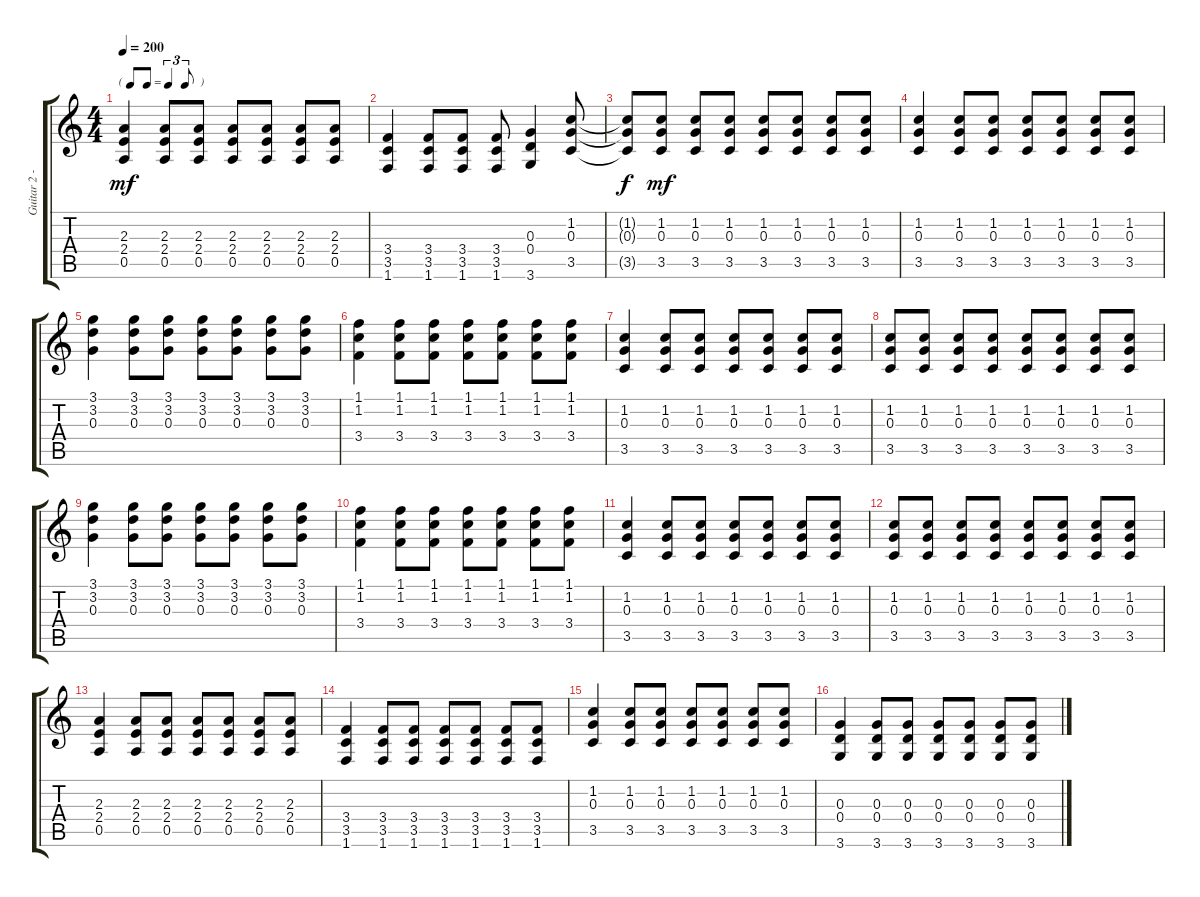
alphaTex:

\track ("Guitar 2 - Tom" "Guitar 2 -") {instrument distortionguitar}
\staff {score tabs}
\tuning (E4 B3 G3 D3 A2 E2) {hide}
\ts (4 4)
\tf triplet8th
\tempo 200
\clef g2
\ks c
(2.3 2.4 0.5).4{dy mf} (2.3 2.4 0.5).8 (2.3 2.4 0.5).8 (2.3 2.4 0.5).8 (2.3 2.4 0.5).8 (2.3 2.4 0.5).8 (2.3 2.4 0.5).8 |
(3.4 3.5 1.6).4 (3.4 3.5 1.6).8 (3.4 3.5 1.6).8 (3.4 3.5 1.6).8 (0.3 0.4 3.6).4 (1.2 0.3 3.5).8 |
(1.2{t} 0.3{t} 3.5{t}).8{dy f} (1.2 0.3 3.5).8{dy mf} (1.2 0.3 3.5).8 (1.2 0.3 3.5).8 (1.2 0.3 3.5).8 (1.2 0.3 3.5).8 (1.2 0.3 3.5).8 (1.2 0.3 3.5).8 |
(1.2 0.3 3.5).4 (1.2 0.3 3.5).8 (1.2 0.3 3.5).8 (1.2 0.3 3.5).8 (1.2 0.3 3.5).8 (1.2 0.3 3.5).8 (1.2 0.3 3.5).8 |
(3.1 3.2 0.3).4 (3.1 3.2 0.3).8 (3.1 3.2 0.3).8 (3.1 3.2 0.3).8 (3.1 3.2 0.3).8 (3.1 3.2 0.3).8 (3.1 3.2 0.3).8 |
(1.1 1.2 3.4).4 (1.1 1.2 3.4).8 (1.1 1.2 3.4).8 (1.1 1.2 3.4).8 (1.1 1.2 3.4).8 (1.1 1.2 3.4).8 (1.1 1.2 3.4).8 |
(1.2 0.3 3.5).4 (1.2 0.3 3.5).8 (1.2 0.3 3.5).8 (1.2 0.3 3.5).8 (1.2 0.3 3.5).8 (1.2 0.3 3.5).8 (1.2 0.3 3.5).8 |
(1.2 0.3 3.5).8 (1.2 0.3 3.5).8 (1.2 0.3 3.5).8 (1.2 0.3 3.5).8 (1.2 0.3 3.5).8 (1.2 0.3 3.5).8 (1.2 0.3 3.5).8 (1.2 0.3 3.5).8 |
(3.1 3.2 0.3).4 (3.1 3.2 0.3).8 (3.1 3.2 0.3).8 (3.1 3.2 0.3).8 (3.1 3.2 0.3).8 (3.1 3.2 0.3).8 (3.1 3.2 0.3).8 |
(1.1 1.2 3.4).4 (1.1 1.2 3.4).8 (1.1 1.2 3.4).8 (1.1 1.2 3.4).8 (1.1 1.2 3.4).8 (1.1 1.2 3.4).8 (1.1 1.2 3.4).8 |
(1.2 0.3 3.5).4 (1.2 0.3 3.5).8 (1.2 0.3 3.5).8 (1.2 0.3 3.5).8 (1.2 0.3 3.5).8 (1.2 0.3 3.5).8 (1.2 0.3 3.5).8 |
(1.2 0.3 3.5).8 (1.2 0.3 3.5).8 (1.2 0.3 3.5).8 (1.2 0.3 3.5).8 (1.2 0.3 3.5).8 (1.2 0.3 3.5).8 (1.2 0.3 3.5).8 (1.2 0.3 3.5).8 |
(2.3 2.4 0.5).4 (2.3 2.4 0.5).8 (2.3 2.4 0.5).8 (2.3 2.4 0.5).8 (2.3 2.4 0.5).8 (2.3 2.4 0.5).8 (2.3 2.4 0.5).8 |
(3.4 3.5 1.6).4 (3.4 3.5 1.6).8 (3.4 3.5 1.6).8 (3.4 3.5 1.6).8 (3.4 3.5 1.6).8 (3.4 3.5 1.6).8 (3.4 3.5 1.6).8 |
(1.2 0.3 3.5).4 (1.2 0.3 3.5).8 (1.2 0.3 3.5).8 (1.2 0.3 3.5).8 (1.2 0.3 3.5).8 (1.2 0.3 3.5).8 (1.2 0.3 3.5).8 |
(0.3 0.4 3.6).4 (0.3 0.4 3.6).8 (0.3 0.4 3.6).8 (0.3 0.4 3.6).8 (0.3 0.4 3.6).8 (0.3 0.4 3.6).8 (0.3 0.4 3.6).8
